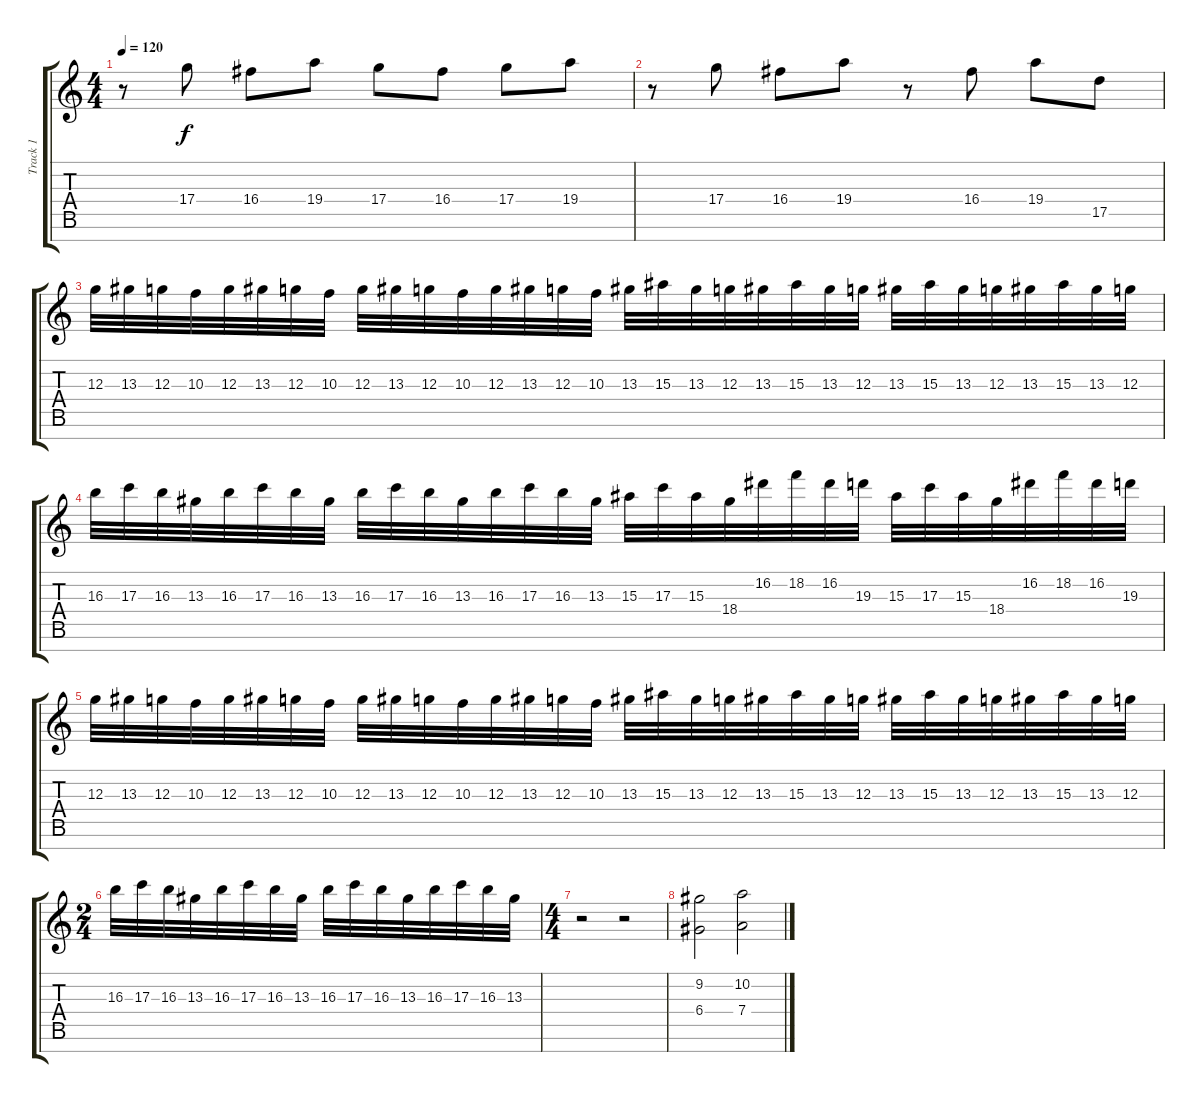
\track ("Track 1" "Track 1") {instrument overdrivenguitar}
\staff {score tabs}
\tuning (E4 B3 G3 D3 A2 E2 B1) {hide}
\ts (4 4)
\tempo 120
\clef g2
\ks c
r.8{dy f} 17.4.8 16.4.8 19.4.8 17.4.8 16.4.8 17.4.8 19.4.8 |
r.8 17.4.8 16.4.8 19.4.8 r.8 16.4.8 19.4.8 17.5.8 |
12.3.32 13.3.32 12.3.32 10.3.32 12.3.32 13.3.32 12.3.32 10.3.32 12.3.32 13.3.32 12.3.32 10.3.32 12.3.32 13.3.32 12.3.32 10.3.32 13.3.32 15.3.32 13.3.32 12.3.32 13.3.32 15.3.32 13.3.32 12.3.32 13.3.32 15.3.32 13.3.32 12.3.32 13.3.32 15.3.32 13.3.32 12.3.32 |
16.3.32 17.3.32 16.3.32 13.3.32 16.3.32 17.3.32 16.3.32 13.3.32 16.3.32 17.3.32 16.3.32 13.3.32 16.3.32 17.3.32 16.3.32 13.3.32 15.3.32 17.3.32 15.3.32 18.4.32 16.2.32 18.2.32 16.2.32 19.3.32 15.3.32 17.3.32 15.3.32 18.4.32 16.2.32 18.2.32 16.2.32 19.3.32 |
12.3.32 13.3.32 12.3.32 10.3.32 12.3.32 13.3.32 12.3.32 10.3.32 12.3.32 13.3.32 12.3.32 10.3.32 12.3.32 13.3.32 12.3.32 10.3.32 13.3.32 15.3.32 13.3.32 12.3.32 13.3.32 15.3.32 13.3.32 12.3.32 13.3.32 15.3.32 13.3.32 12.3.32 13.3.32 15.3.32 13.3.32 12.3.32 |
\ts (2 4)
16.3.32 17.3.32 16.3.32 13.3.32 16.3.32 17.3.32 16.3.32 13.3.32 16.3.32 17.3.32 16.3.32 13.3.32 16.3.32 17.3.32 16.3.32 13.3.32 |
\ts (4 4)
r.2 r.2 |
(9.2 6.4).2 (10.2 7.4).2
